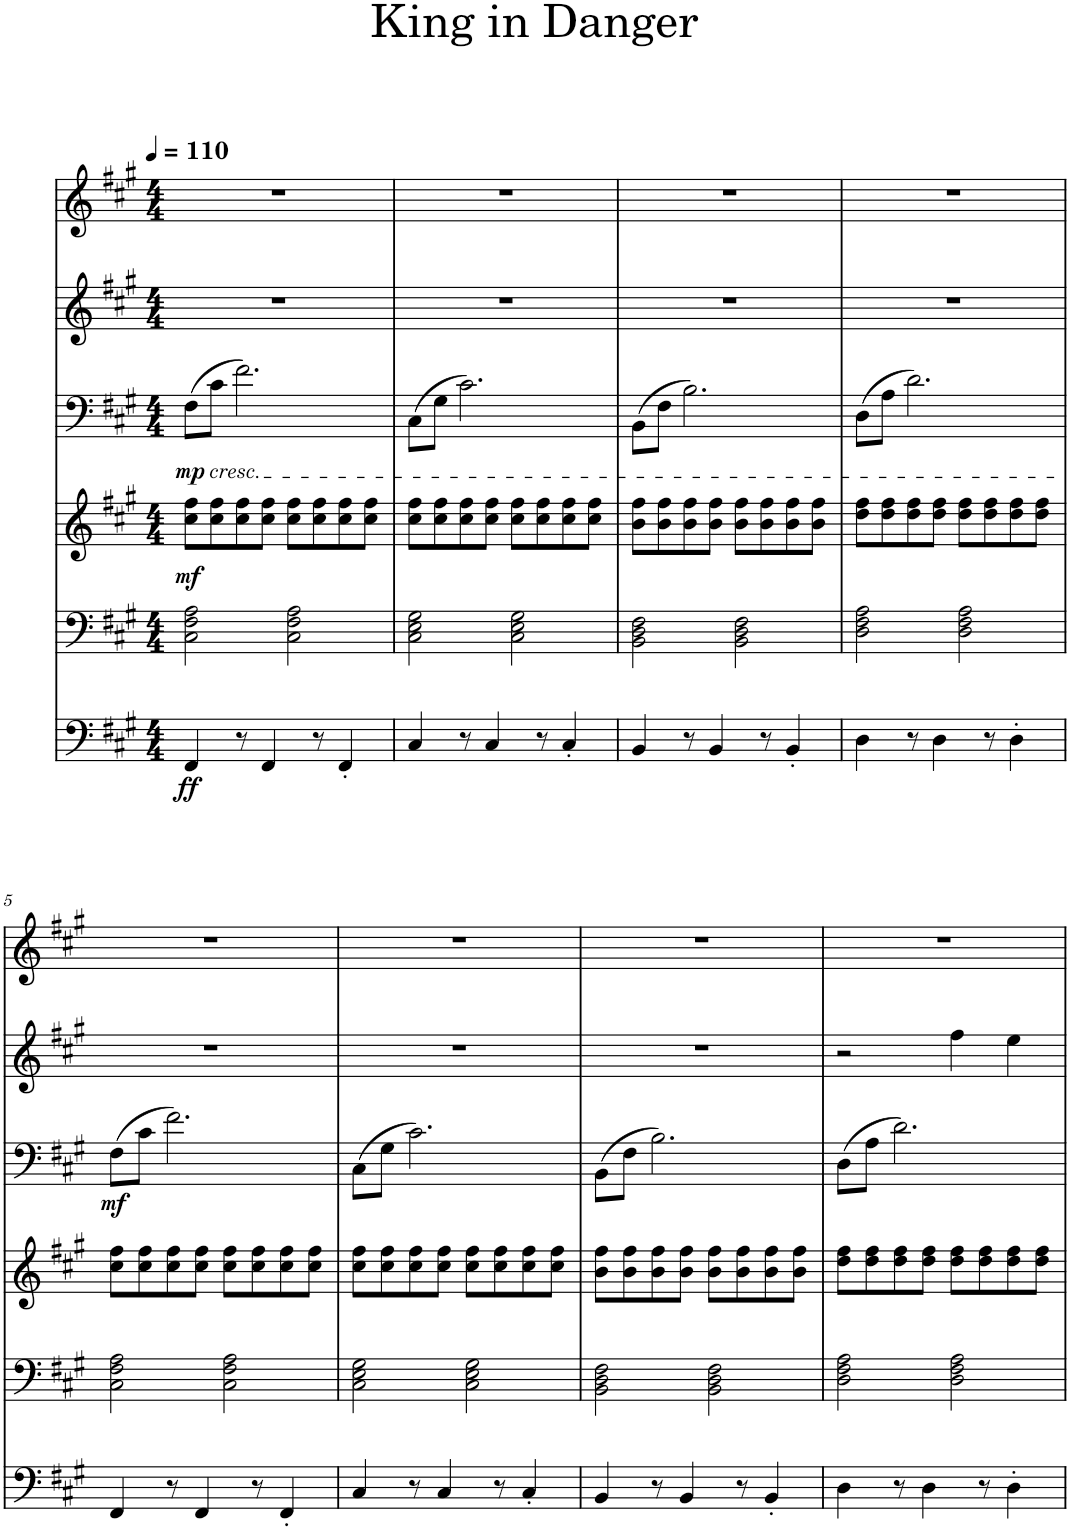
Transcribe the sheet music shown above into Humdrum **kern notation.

**kern	**dynam	**kern	**kern	**dynam	**kern	**dynam	**kern	**kern
*part5	*part5	*part4	*part4	*part4	*part3	*part3	*part2	*part1
*staff6	*staff6	*staff5	*staff4	*staff4/5	*staff3	*staff3	*staff2	*staff1
*I"Basse électrique	*	*I"Piano	*	*	*I"Piano	*	*I"Piano	*I"Piano
*	*	*I'Pno	*	*	*I'Pno	*	*I'Pno	*I'Pno
*clefF4	*	*clefF4	*clefG2	*	*clefF4	*	*clefG2	*clefG2
*Trd7c12	*	*	*	*	*	*	*	*
*k[f#c#g#]	*	*k[f#c#g#]	*k[f#c#g#]	*	*k[f#c#g#]	*	*k[f#c#g#]	*k[f#c#g#]
*M4/4	*	*M4/4	*M4/4	*	*M4/4	*	*M4/4	*M4/4
*MM110	*	*MM110	*MM110	*	*MM110	*	*MM110	*MM110
=1	=1	=1	=1	=1	=1	=1	=1	=1
!	!	!	!	!	!LO:TX:b:i:t=cresc.	!	!	!
!	!LO:DY:b	!	!	!LO:DY:b	!	!LO:DY:b	!	!
4FF#/	ff	2C#\ 2F#\ 2A\	8cc#\ 8ff#\L	mf	(8F#\L	mp	1r	1r
.	.	.	8cc#\ 8ff#\	.	8c#\J	.	.	.
8r	.	.	8cc#\ 8ff#\	.	2.f#\)	.	.	.
4FF#/	.	.	8cc#\ 8ff#\J	.	.	.	.	.
.	.	2C#\ 2F#\ 2A\	8cc#\ 8ff#\L	.	.	.	.	.
8r	.	.	8cc#\ 8ff#\	.	.	.	.	.
4FF#'/	.	.	8cc#\ 8ff#\	.	.	.	.	.
.	.	.	8cc#\ 8ff#\J	.	.	.	.	.
=2	=2	=2	=2	=2	=2	=2	=2	=2
4C#/	.	2C#\ 2E\ 2G#\	8cc#\ 8ff#\L	.	(8C#\L	.	1r	1r
.	.	.	8cc#\ 8ff#\	.	8G#\J	.	.	.
8r	.	.	8cc#\ 8ff#\	.	2.c#\)	.	.	.
4C#/	.	.	8cc#\ 8ff#\J	.	.	.	.	.
.	.	2C#\ 2E\ 2G#\	8cc#\ 8ff#\L	.	.	.	.	.
8r	.	.	8cc#\ 8ff#\	.	.	.	.	.
4C#'/	.	.	8cc#\ 8ff#\	.	.	.	.	.
.	.	.	8cc#\ 8ff#\J	.	.	.	.	.
=3	=3	=3	=3	=3	=3	=3	=3	=3
4BB/	.	2BB\ 2D\ 2F#\	8b\ 8ff#\L	.	(8BB\L	.	1r	1r
.	.	.	8b\ 8ff#\	.	8F#\J	.	.	.
8r	.	.	8b\ 8ff#\	.	2.B\)	.	.	.
4BB/	.	.	8b\ 8ff#\J	.	.	.	.	.
.	.	2BB\ 2D\ 2F#\	8b\ 8ff#\L	.	.	.	.	.
8r	.	.	8b\ 8ff#\	.	.	.	.	.
4BB'/	.	.	8b\ 8ff#\	.	.	.	.	.
.	.	.	8b\ 8ff#\J	.	.	.	.	.
=4	=4	=4	=4	=4	=4	=4	=4	=4
4D\	.	2D\ 2F#\ 2A\	8dd\ 8ff#\L	.	(8D\L	.	1r	1r
.	.	.	8dd\ 8ff#\	.	8A\J	.	.	.
8r	.	.	8dd\ 8ff#\	.	2.d\)	.	.	.
4D\	.	.	8dd\ 8ff#\J	.	.	.	.	.
.	.	2D\ 2F#\ 2A\	8dd\ 8ff#\L	.	.	.	.	.
8r	.	.	8dd\ 8ff#\	.	.	.	.	.
4D'\	.	.	8dd\ 8ff#\	.	.	.	.	.
.	.	.	8dd\ 8ff#\J	.	.	.	.	.
!!LO:LB:g=z
=5	=5	=5	=5	=5	=5	=5	=5	=5
!	!	!	!	!	!	!LO:DY:b	!	!
4FF#/	.	2C#\ 2F#\ 2A\	8cc#\ 8ff#\L	.	(8F#\L	mf	1r	1r
.	.	.	8cc#\ 8ff#\	.	8c#\J	.	.	.
8r	.	.	8cc#\ 8ff#\	.	2.f#\)	.	.	.
4FF#/	.	.	8cc#\ 8ff#\J	.	.	.	.	.
.	.	2C#\ 2F#\ 2A\	8cc#\ 8ff#\L	.	.	.	.	.
8r	.	.	8cc#\ 8ff#\	.	.	.	.	.
4FF#'/	.	.	8cc#\ 8ff#\	.	.	.	.	.
.	.	.	8cc#\ 8ff#\J	.	.	.	.	.
=6	=6	=6	=6	=6	=6	=6	=6	=6
4C#/	.	2C#\ 2E\ 2G#\	8cc#\ 8ff#\L	.	(8C#\L	.	1r	1r
.	.	.	8cc#\ 8ff#\	.	8G#\J	.	.	.
8r	.	.	8cc#\ 8ff#\	.	2.c#\)	.	.	.
4C#/	.	.	8cc#\ 8ff#\J	.	.	.	.	.
.	.	2C#\ 2E\ 2G#\	8cc#\ 8ff#\L	.	.	.	.	.
8r	.	.	8cc#\ 8ff#\	.	.	.	.	.
4C#'/	.	.	8cc#\ 8ff#\	.	.	.	.	.
.	.	.	8cc#\ 8ff#\J	.	.	.	.	.
=7	=7	=7	=7	=7	=7	=7	=7	=7
4BB/	.	2BB\ 2D\ 2F#\	8b\ 8ff#\L	.	(8BB\L	.	1r	1r
.	.	.	8b\ 8ff#\	.	8F#\J	.	.	.
8r	.	.	8b\ 8ff#\	.	2.B\)	.	.	.
4BB/	.	.	8b\ 8ff#\J	.	.	.	.	.
.	.	2BB\ 2D\ 2F#\	8b\ 8ff#\L	.	.	.	.	.
8r	.	.	8b\ 8ff#\	.	.	.	.	.
4BB'/	.	.	8b\ 8ff#\	.	.	.	.	.
.	.	.	8b\ 8ff#\J	.	.	.	.	.
=8	=8	=8	=8	=8	=8	=8	=8	=8
4D\	.	2D\ 2F#\ 2A\	8dd\ 8ff#\L	.	(8D\L	.	2r	1r
.	.	.	8dd\ 8ff#\	.	8A\J	.	.	.
8r	.	.	8dd\ 8ff#\	.	2.d\)	.	.	.
4D\	.	.	8dd\ 8ff#\J	.	.	.	.	.
.	.	2D\ 2F#\ 2A\	8dd\ 8ff#\L	.	.	.	4ff#\	.
8r	.	.	8dd\ 8ff#\	.	.	.	.	.
4D'\	.	.	8dd\ 8ff#\	.	.	.	4ee\	.
.	.	.	8dd\ 8ff#\J	.	.	.	.	.
=	=	=	=	=	=	=	=	=
*-	*-	*-	*-	*-	*-	*-	*-	*-
